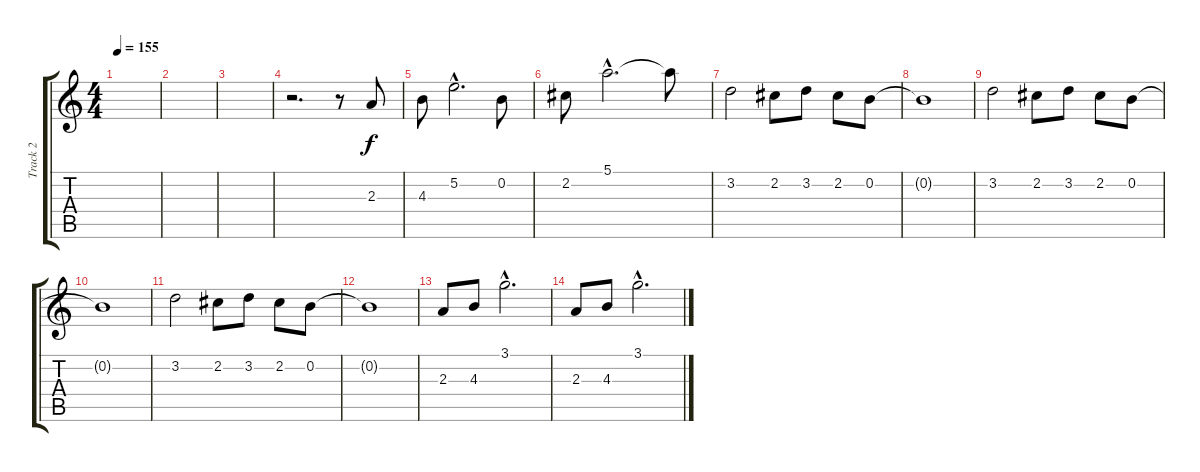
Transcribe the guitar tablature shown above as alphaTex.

\track ("Track 2" "Track 2") {instrument electricguitarjazz}
\staff {score tabs}
\tuning (E4 B3 G3 D3 A2 E2) {hide}
\ts (4 4)
\tempo 155
\clef g2
\ks c
|
|
|
r.2{d} r.8 2.3.8 |
4.3.8 5.2{hac}.2{d} 0.2.8 |
2.2.8 5.1{hac}.2{d} 5.1{t}.8 |
3.2.2 2.2.8 3.2.8 2.2.8 0.2.8 |
0.2{t}.1 |
3.2.2 2.2.8 3.2.8 2.2.8 0.2.8 |
0.2{t}.1 |
3.2.2 2.2.8 3.2.8 2.2.8 0.2.8 |
0.2{t}.1 |
2.3.8 4.3.8 3.1{hac}.2{d} |
2.3.8 4.3.8 3.1{hac}.2{d}
